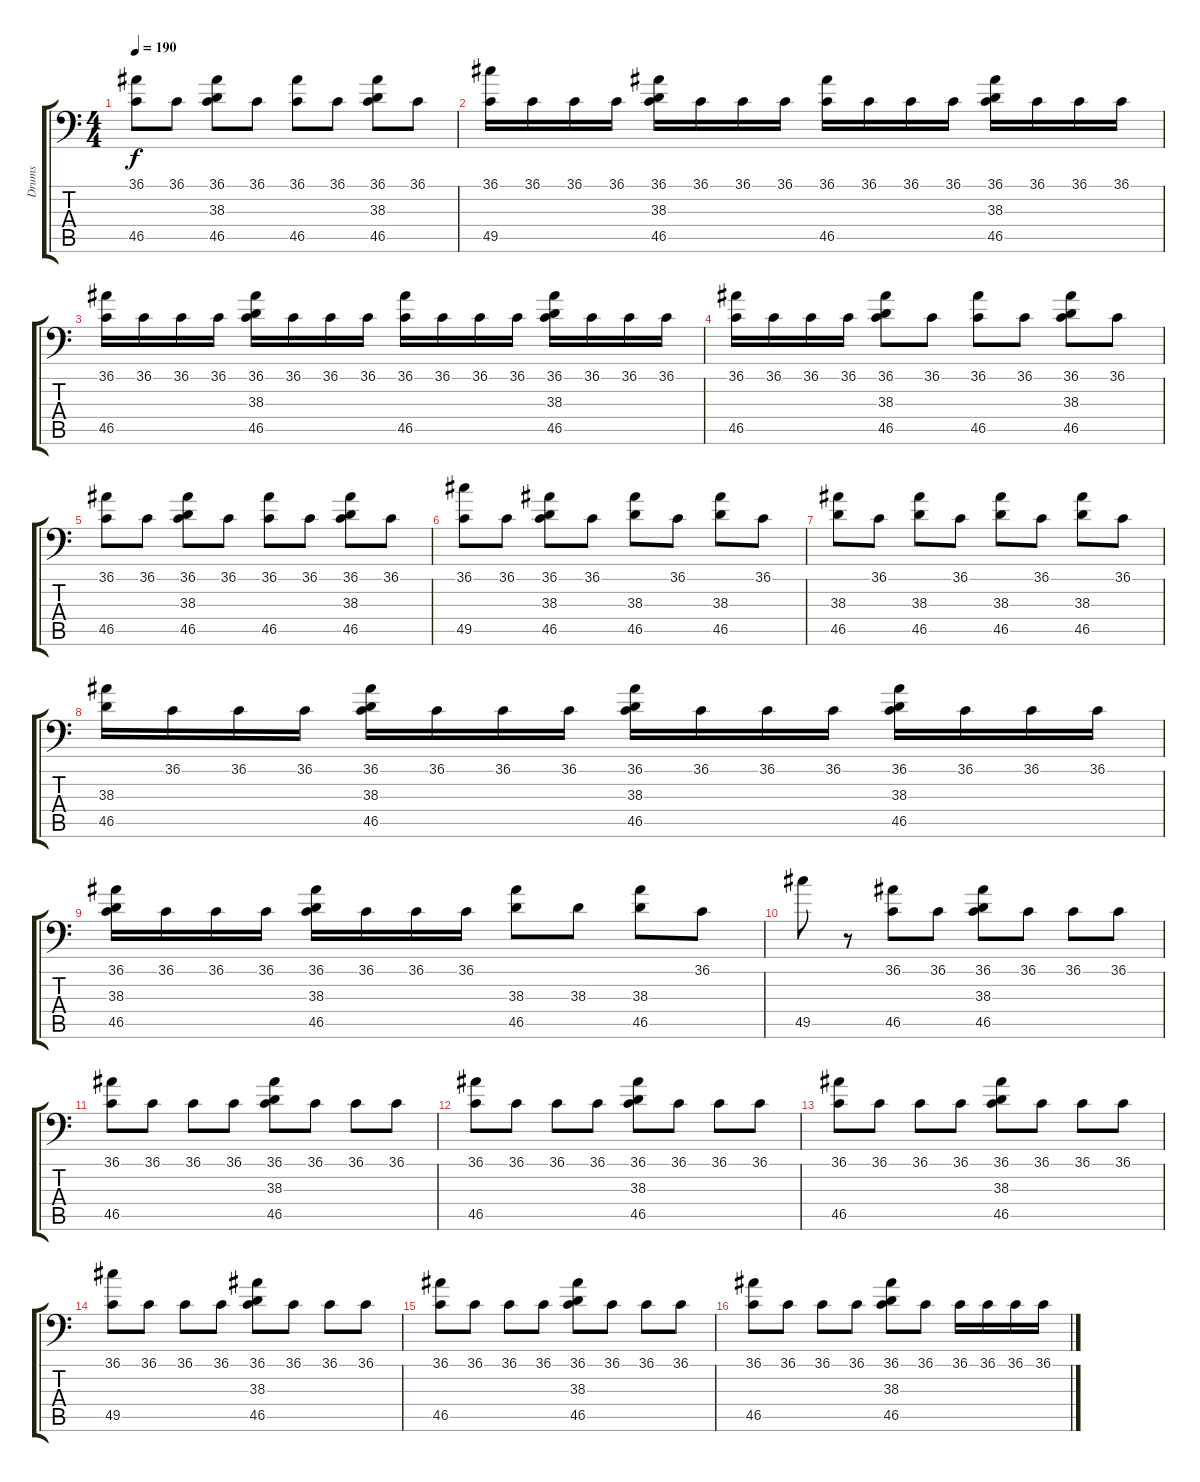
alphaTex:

\track ("Drums" "Drums") {instrument acousticgrandpiano}
\staff {score tabs}
\tuning (C-1 C-1 C-1 C-1 C-1 C-1) {hide}
\ts (4 4)
\tempo 190
\clef f4
\ks c
(36.1 46.5).8{dy f} 36.1.8 (36.1 38.3 46.5).8 36.1.8 (36.1 46.5).8 36.1.8 (36.1 38.3 46.5).8 36.1.8 |
(36.1 49.5).16 36.1.16 36.1.16 36.1.16 (36.1 38.3 46.5).16 36.1.16 36.1.16 36.1.16 (36.1 46.5).16 36.1.16 36.1.16 36.1.16 (36.1 38.3 46.5).16 36.1.16 36.1.16 36.1.16 |
(36.1 46.5).16 36.1.16 36.1.16 36.1.16 (36.1 38.3 46.5).16 36.1.16 36.1.16 36.1.16 (36.1 46.5).16 36.1.16 36.1.16 36.1.16 (36.1 38.3 46.5).16 36.1.16 36.1.16 36.1.16 |
(36.1 46.5).16 36.1.16 36.1.16 36.1.16 (36.1 38.3 46.5).8 36.1.8 (36.1 46.5).8 36.1.8 (36.1 38.3 46.5).8 36.1.8 |
(36.1 46.5).8 36.1.8 (36.1 38.3 46.5).8 36.1.8 (36.1 46.5).8 36.1.8 (36.1 38.3 46.5).8 36.1.8 |
(36.1 49.5).8 36.1.8 (36.1 38.3 46.5).8 36.1.8 (38.3 46.5).8 36.1.8 (38.3 46.5).8 36.1.8 |
(38.3 46.5).8 36.1.8 (38.3 46.5).8 36.1.8 (38.3 46.5).8 36.1.8 (38.3 46.5).8 36.1.8 |
(38.3 46.5).16 36.1.16 36.1.16 36.1.16 (36.1 38.3 46.5).16 36.1.16 36.1.16 36.1.16 (36.1 38.3 46.5).16 36.1.16 36.1.16 36.1.16 (36.1 38.3 46.5).16 36.1.16 36.1.16 36.1.16 |
(36.1 38.3 46.5).16 36.1.16 36.1.16 36.1.16 (36.1 38.3 46.5).16 36.1.16 36.1.16 36.1.16 (38.3 46.5).8 38.3.8 (38.3 46.5).8 36.1.8 |
49.5.8 r.8 (36.1 46.5).8 36.1.8 (36.1 38.3 46.5).8 36.1.8 36.1.8 36.1.8 |
(36.1 46.5).8 36.1.8 36.1.8 36.1.8 (36.1 38.3 46.5).8 36.1.8 36.1.8 36.1.8 |
(36.1 46.5).8 36.1.8 36.1.8 36.1.8 (36.1 38.3 46.5).8 36.1.8 36.1.8 36.1.8 |
(36.1 46.5).8 36.1.8 36.1.8 36.1.8 (36.1 38.3 46.5).8 36.1.8 36.1.8 36.1.8 |
(36.1 49.5).8 36.1.8 36.1.8 36.1.8 (36.1 38.3 46.5).8 36.1.8 36.1.8 36.1.8 |
(36.1 46.5).8 36.1.8 36.1.8 36.1.8 (36.1 38.3 46.5).8 36.1.8 36.1.8 36.1.8 |
(36.1 46.5).8 36.1.8 36.1.8 36.1.8 (36.1 38.3 46.5).8 36.1.8 36.1.16 36.1.16 36.1.16 36.1.16
